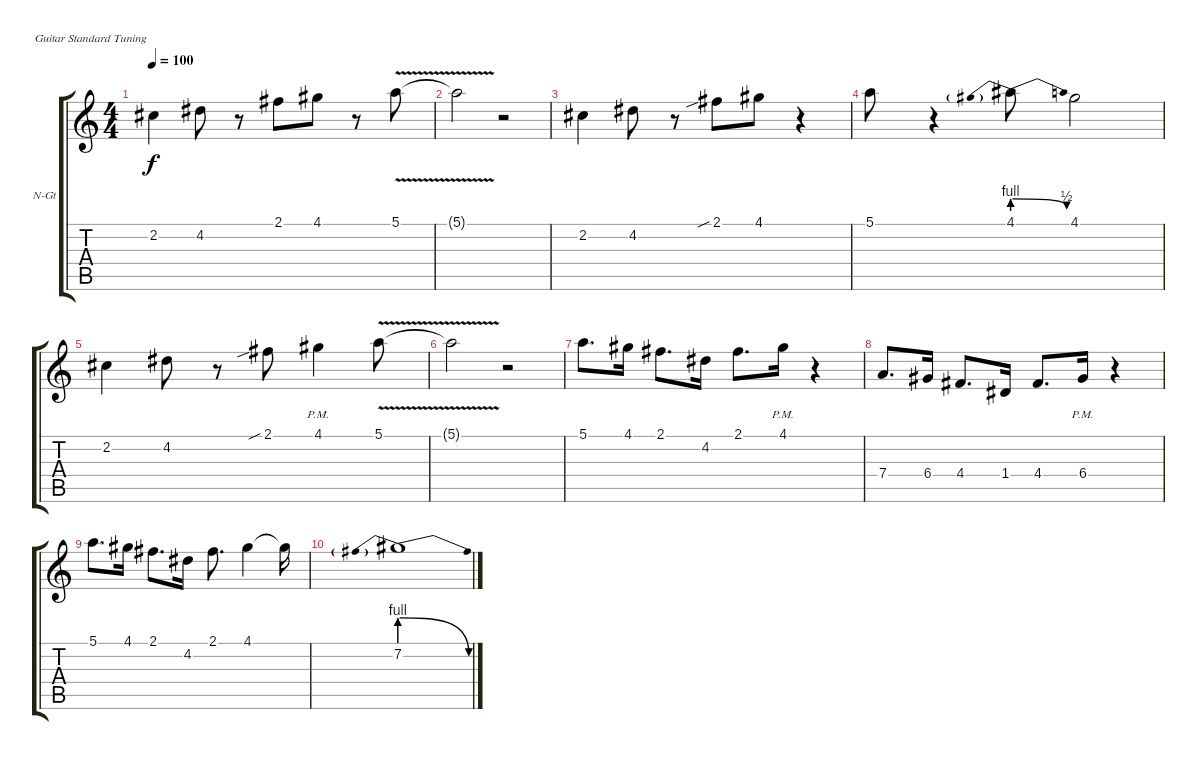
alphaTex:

\defaultSystemsLayout 4
\bracketExtendMode groupsimilarinstruments
\firstSystemTrackNameOrientation horizontal
\otherSystemsTrackNameOrientation horizontal
\track ("Nylon Guitar" "N-Gt") {instrument acousticguitarnylon}
\staff {score tabs}
\tuning (E4 B3 G3 D3 A2 E2)
\ts (4 4)
\tempo 100
\clef g2
\ks c
2.2.4{dy f} 4.2.8 r.8 2.1.8 4.1.8 r.8 5.1{v}.8 |
5.1{v t}.2 r.2 |
2.2.4 4.2.8 r.8 2.1{sib}.8 4.1.8 r.4 |
5.1.8 r.4 4.1{be (prebendrelease 0 4 60 2)}.8 4.1.2 |
2.2.4 4.2.8 r.8 2.1{sib}.8 4.1{pm}.4 5.1{v}.8 |
5.1{v t}.2 r.2 |
5.1.8{d} 4.1.16 2.1.8{d} 4.2.16 2.1.8{d} 4.1{pm}.16 r.4 |
7.4.8{d} 6.4.16 4.4.8{d} 1.4.16 4.4.8{d} 6.4{pm}.16 r.4 |
5.1.8{d} 4.1.16 2.1.8{d} 4.2.16 2.1.8{d} 4.1.4 4.1{t}.16 |
7.2{be (prebendrelease 0 4 60 0)}.1
